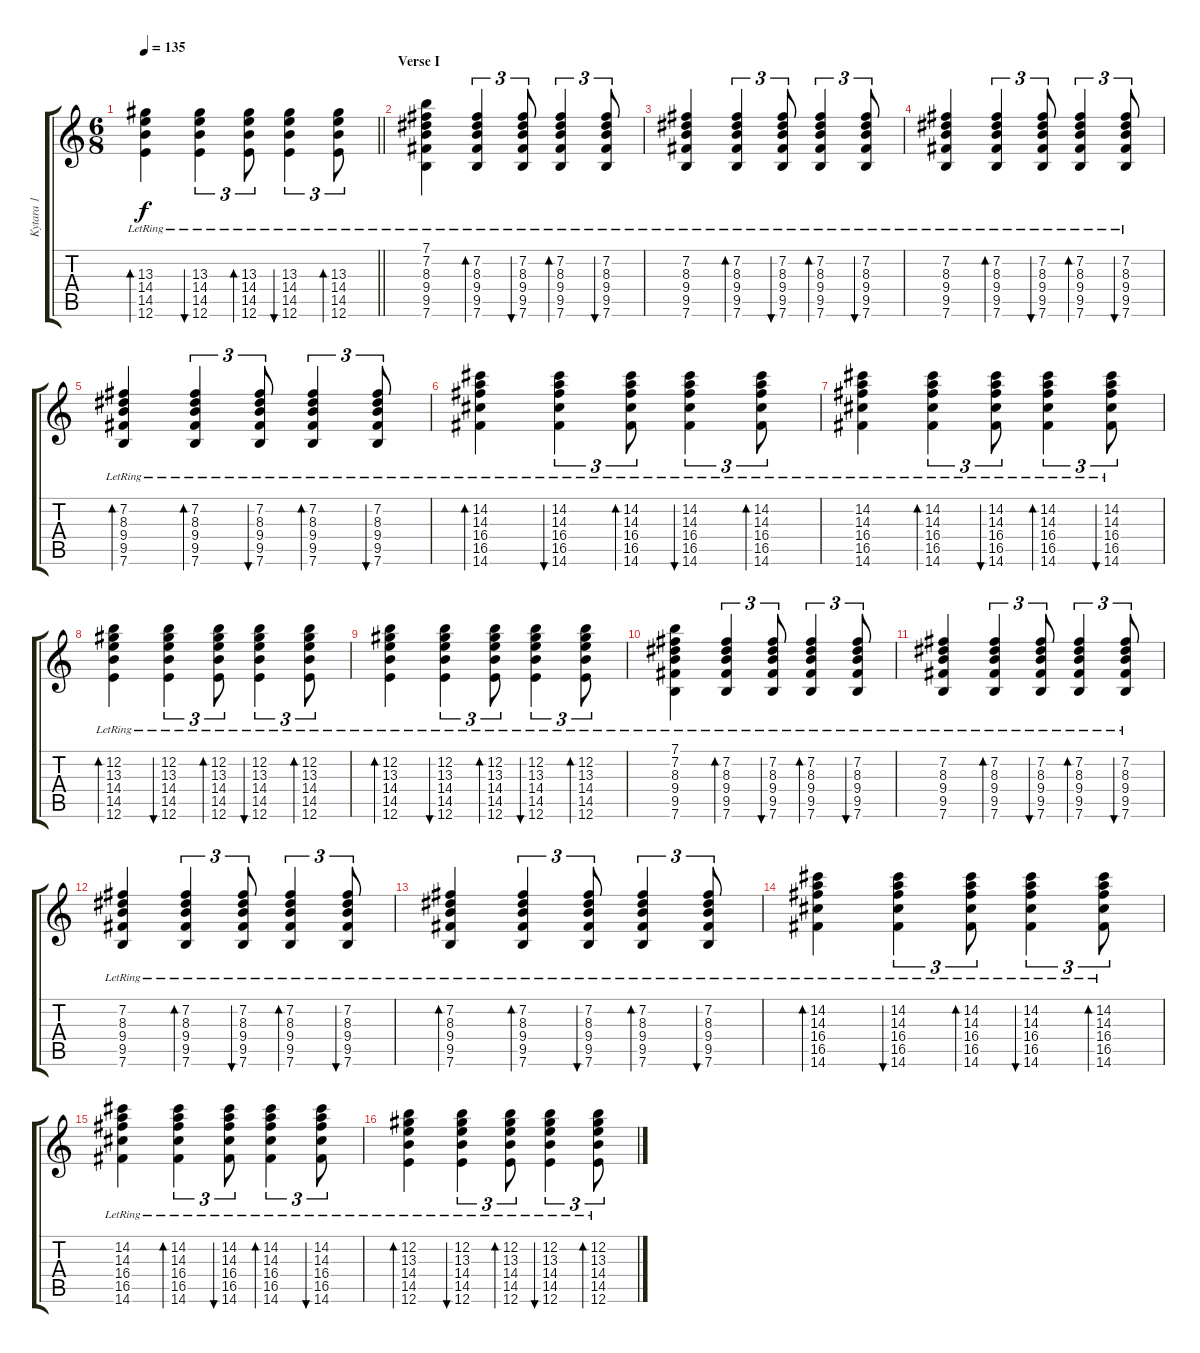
\track ("Kytara 1" "Kytara 1") {instrument acousticguitarnylon}
\staff {score tabs}
\tuning (E4 B3 G3 D3 A2 E2) {hide}
\ts (6 8)
\tempo 135
\clef g2
\barLineRight lightlight
\ks c
(13.3{lr} 14.4{lr} 14.5{lr} 12.6{lr}).4{bd 60 dy f} (13.3{lr} 14.4{lr} 14.5{lr} 12.6{lr}).4{tu (3 2) bu 60} (13.3{lr} 14.4{lr} 14.5{lr} 12.6{lr}).8{tu (3 2) bd 60} (13.3{lr} 14.4{lr} 14.5{lr} 12.6{lr}).4{tu (3 2) bu 60} (13.3{lr} 14.4{lr} 14.5{lr} 12.6{lr}).8{tu (3 2) bd 60} |
\section ("" "Verse I")
(7.1 7.2 8.3{lr} 9.4{lr} 9.5{lr} 7.6{lr}).4 (7.2 8.3{lr} 9.4{lr} 9.5{lr} 7.6{lr}).4{tu (3 2) bd 60} (7.2 8.3{lr} 9.4{lr} 9.5{lr} 7.6{lr}).8{tu (3 2) bu 60} (7.2 8.3{lr} 9.4{lr} 9.5{lr} 7.6{lr}).4{tu (3 2) bd 60} (7.2 8.3{lr} 9.4{lr} 9.5{lr} 7.6{lr}).8{tu (3 2) bu 60} |
(7.2 8.3{lr} 9.4{lr} 9.5{lr} 7.6{lr}).4 (7.2 8.3{lr} 9.4{lr} 9.5{lr} 7.6{lr}).4{tu (3 2) bd 60} (7.2 8.3{lr} 9.4{lr} 9.5{lr} 7.6{lr}).8{tu (3 2) bu 60} (7.2 8.3{lr} 9.4{lr} 9.5{lr} 7.6{lr}).4{tu (3 2) bd 60} (7.2 8.3{lr} 9.4{lr} 9.5{lr} 7.6{lr}).8{tu (3 2) bu 60} |
(7.2 8.3{lr} 9.4{lr} 9.5{lr} 7.6{lr}).4 (7.2 8.3{lr} 9.4{lr} 9.5{lr} 7.6{lr}).4{tu (3 2) bd 60} (7.2 8.3{lr} 9.4{lr} 9.5{lr} 7.6{lr}).8{tu (3 2) bu 60} (7.2 8.3{lr} 9.4{lr} 9.5{lr} 7.6{lr}).4{tu (3 2) bd 60} (7.2 8.3{lr} 9.4{lr} 9.5{lr} 7.6{lr}).8{tu (3 2) bu 60} |
(7.2 8.3{lr} 9.4{lr} 9.5{lr} 7.6{lr}).4{bd 60} (7.2 8.3{lr} 9.4{lr} 9.5{lr} 7.6{lr}).4{tu (3 2) bd 60} (7.2 8.3{lr} 9.4{lr} 9.5{lr} 7.6{lr}).8{tu (3 2) bu 60} (7.2 8.3{lr} 9.4{lr} 9.5{lr} 7.6{lr}).4{tu (3 2) bd 60} (7.2 8.3{lr} 9.4{lr} 9.5{lr} 7.6{lr}).8{tu (3 2) bu 60} |
(14.2 14.3{lr} 16.4{lr} 16.5{lr} 14.6{lr}).4{bd 60} (14.2 14.3{lr} 16.4{lr} 16.5{lr} 14.6{lr}).4{tu (3 2) bu 60} (14.2 14.3{lr} 16.4{lr} 16.5{lr} 14.6{lr}).8{tu (3 2) bd 60} (14.2 14.3{lr} 16.4{lr} 16.5{lr} 14.6{lr}).4{tu (3 2) bu 60} (14.2 14.3{lr} 16.4{lr} 16.5{lr} 14.6{lr}).8{tu (3 2) bd 60} |
(14.2 14.3{lr} 16.4{lr} 16.5{lr} 14.6{lr}).4 (14.2 14.3{lr} 16.4{lr} 16.5{lr} 14.6{lr}).4{tu (3 2) bd 60} (14.2 14.3{lr} 16.4{lr} 16.5{lr} 14.6{lr}).8{tu (3 2) bu 60} (14.2 14.3{lr} 16.4{lr} 16.5{lr} 14.6{lr}).4{tu (3 2) bd 60} (14.2 14.3{lr} 16.4{lr} 16.5{lr} 14.6{lr}).8{tu (3 2) bu 60} |
(12.2 13.3{lr} 14.4{lr} 14.5{lr} 12.6{lr}).4{bd 60} (12.2 13.3{lr} 14.4{lr} 14.5{lr} 12.6{lr}).4{tu (3 2) bu 60} (12.2 13.3{lr} 14.4{lr} 14.5{lr} 12.6{lr}).8{tu (3 2) bd 60} (12.2 13.3{lr} 14.4{lr} 14.5{lr} 12.6{lr}).4{tu (3 2) bu 60} (12.2 13.3{lr} 14.4{lr} 14.5{lr} 12.6{lr}).8{tu (3 2) bd 60} |
(12.2 13.3{lr} 14.4{lr} 14.5{lr} 12.6{lr}).4{bd 60} (12.2 13.3{lr} 14.4{lr} 14.5{lr} 12.6{lr}).4{tu (3 2) bu 60} (12.2 13.3{lr} 14.4{lr} 14.5{lr} 12.6{lr}).8{tu (3 2) bd 60} (12.2 13.3{lr} 14.4{lr} 14.5{lr} 12.6{lr}).4{tu (3 2) bu 60} (12.2 13.3{lr} 14.4{lr} 14.5{lr} 12.6{lr}).8{tu (3 2) bd 60} |
(7.1 7.2 8.3{lr} 9.4{lr} 9.5{lr} 7.6{lr}).4 (7.2 8.3{lr} 9.4{lr} 9.5{lr} 7.6{lr}).4{tu (3 2) bd 60} (7.2 8.3{lr} 9.4{lr} 9.5{lr} 7.6{lr}).8{tu (3 2) bu 60} (7.2 8.3{lr} 9.4{lr} 9.5{lr} 7.6{lr}).4{tu (3 2) bd 60} (7.2 8.3{lr} 9.4{lr} 9.5{lr} 7.6{lr}).8{tu (3 2) bu 60} |
(7.2 8.3{lr} 9.4{lr} 9.5{lr} 7.6{lr}).4 (7.2 8.3{lr} 9.4{lr} 9.5{lr} 7.6{lr}).4{tu (3 2) bd 60} (7.2 8.3{lr} 9.4{lr} 9.5{lr} 7.6{lr}).8{tu (3 2) bu 60} (7.2 8.3{lr} 9.4{lr} 9.5{lr} 7.6{lr}).4{tu (3 2) bd 60} (7.2 8.3{lr} 9.4{lr} 9.5{lr} 7.6{lr}).8{tu (3 2) bu 60} |
(7.2 8.3{lr} 9.4{lr} 9.5{lr} 7.6{lr}).4 (7.2 8.3{lr} 9.4{lr} 9.5{lr} 7.6{lr}).4{tu (3 2) bd 60} (7.2 8.3{lr} 9.4{lr} 9.5{lr} 7.6{lr}).8{tu (3 2) bu 60} (7.2 8.3{lr} 9.4{lr} 9.5{lr} 7.6{lr}).4{tu (3 2) bd 60} (7.2 8.3{lr} 9.4{lr} 9.5{lr} 7.6{lr}).8{tu (3 2) bu 60} |
(7.2 8.3{lr} 9.4{lr} 9.5{lr} 7.6{lr}).4{bd 60} (7.2 8.3{lr} 9.4{lr} 9.5{lr} 7.6{lr}).4{tu (3 2) bd 60} (7.2 8.3{lr} 9.4{lr} 9.5{lr} 7.6{lr}).8{tu (3 2) bu 60} (7.2 8.3{lr} 9.4{lr} 9.5{lr} 7.6{lr}).4{tu (3 2) bd 60} (7.2 8.3{lr} 9.4{lr} 9.5{lr} 7.6{lr}).8{tu (3 2) bu 60} |
(14.2 14.3{lr} 16.4{lr} 16.5{lr} 14.6{lr}).4{bd 60} (14.2 14.3{lr} 16.4{lr} 16.5{lr} 14.6{lr}).4{tu (3 2) bu 60} (14.2 14.3{lr} 16.4{lr} 16.5{lr} 14.6{lr}).8{tu (3 2) bd 60} (14.2 14.3{lr} 16.4{lr} 16.5{lr} 14.6{lr}).4{tu (3 2) bu 60} (14.2 14.3{lr} 16.4{lr} 16.5{lr} 14.6{lr}).8{tu (3 2) bd 60} |
(14.2 14.3{lr} 16.4{lr} 16.5{lr} 14.6{lr}).4 (14.2 14.3{lr} 16.4{lr} 16.5{lr} 14.6{lr}).4{tu (3 2) bd 60} (14.2 14.3{lr} 16.4{lr} 16.5{lr} 14.6{lr}).8{tu (3 2) bu 60} (14.2 14.3{lr} 16.4{lr} 16.5{lr} 14.6{lr}).4{tu (3 2) bd 60} (14.2 14.3{lr} 16.4{lr} 16.5{lr} 14.6{lr}).8{tu (3 2) bu 60} |
(12.2 13.3{lr} 14.4{lr} 14.5{lr} 12.6{lr}).4{bd 60} (12.2 13.3{lr} 14.4{lr} 14.5{lr} 12.6{lr}).4{tu (3 2) bu 60} (12.2 13.3{lr} 14.4{lr} 14.5{lr} 12.6{lr}).8{tu (3 2) bd 60} (12.2 13.3{lr} 14.4{lr} 14.5{lr} 12.6{lr}).4{tu (3 2) bu 60} (12.2 13.3{lr} 14.4{lr} 14.5{lr} 12.6{lr}).8{tu (3 2) bd 60}
